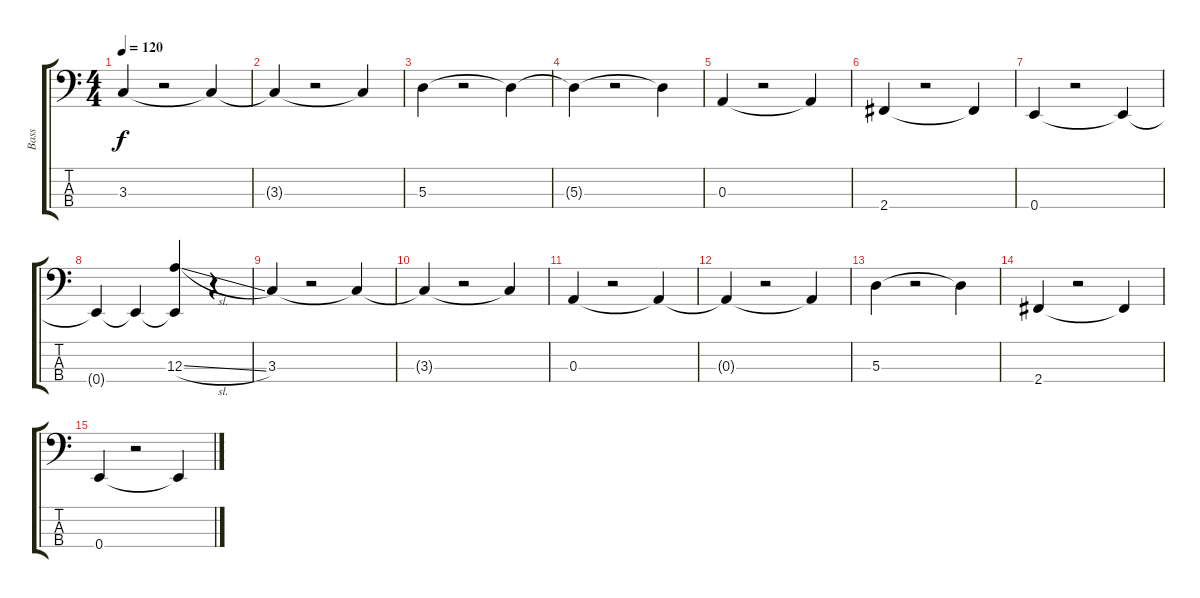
\track ("Bass" "Bass") {instrument electricbassfinger}
\staff {score tabs}
\tuning (G2 D2 A1 E1) {hide}
\ts (4 4)
\tempo 120
\clef f4
\ks c
3.3.4{dy f} r.2 3.3{t}.4 |
3.3{t}.4 r.2 3.3{t}.4 |
5.3.4 r.2 5.3{t}.4 |
5.3{t}.4 r.2 5.3{t}.4 |
0.3.4 r.2 0.3{t}.4 |
2.4.4 r.2 2.4{t}.4 |
0.4.4 r.2 0.4{t}.4 |
0.4{t}.4 0.4{t}.4 (12.3{sl} 0.4{t}).4 r.4 |
3.3.4 r.2 3.3{t}.4 |
3.3{t}.4 r.2 3.3{t}.4 |
0.3.4 r.2 0.3{t}.4 |
0.3{t}.4 r.2 0.3{t}.4 |
5.3.4 r.2 5.3{t}.4 |
2.4.4 r.2 2.4{t}.4 |
0.4.4 r.2 0.4{t}.4
